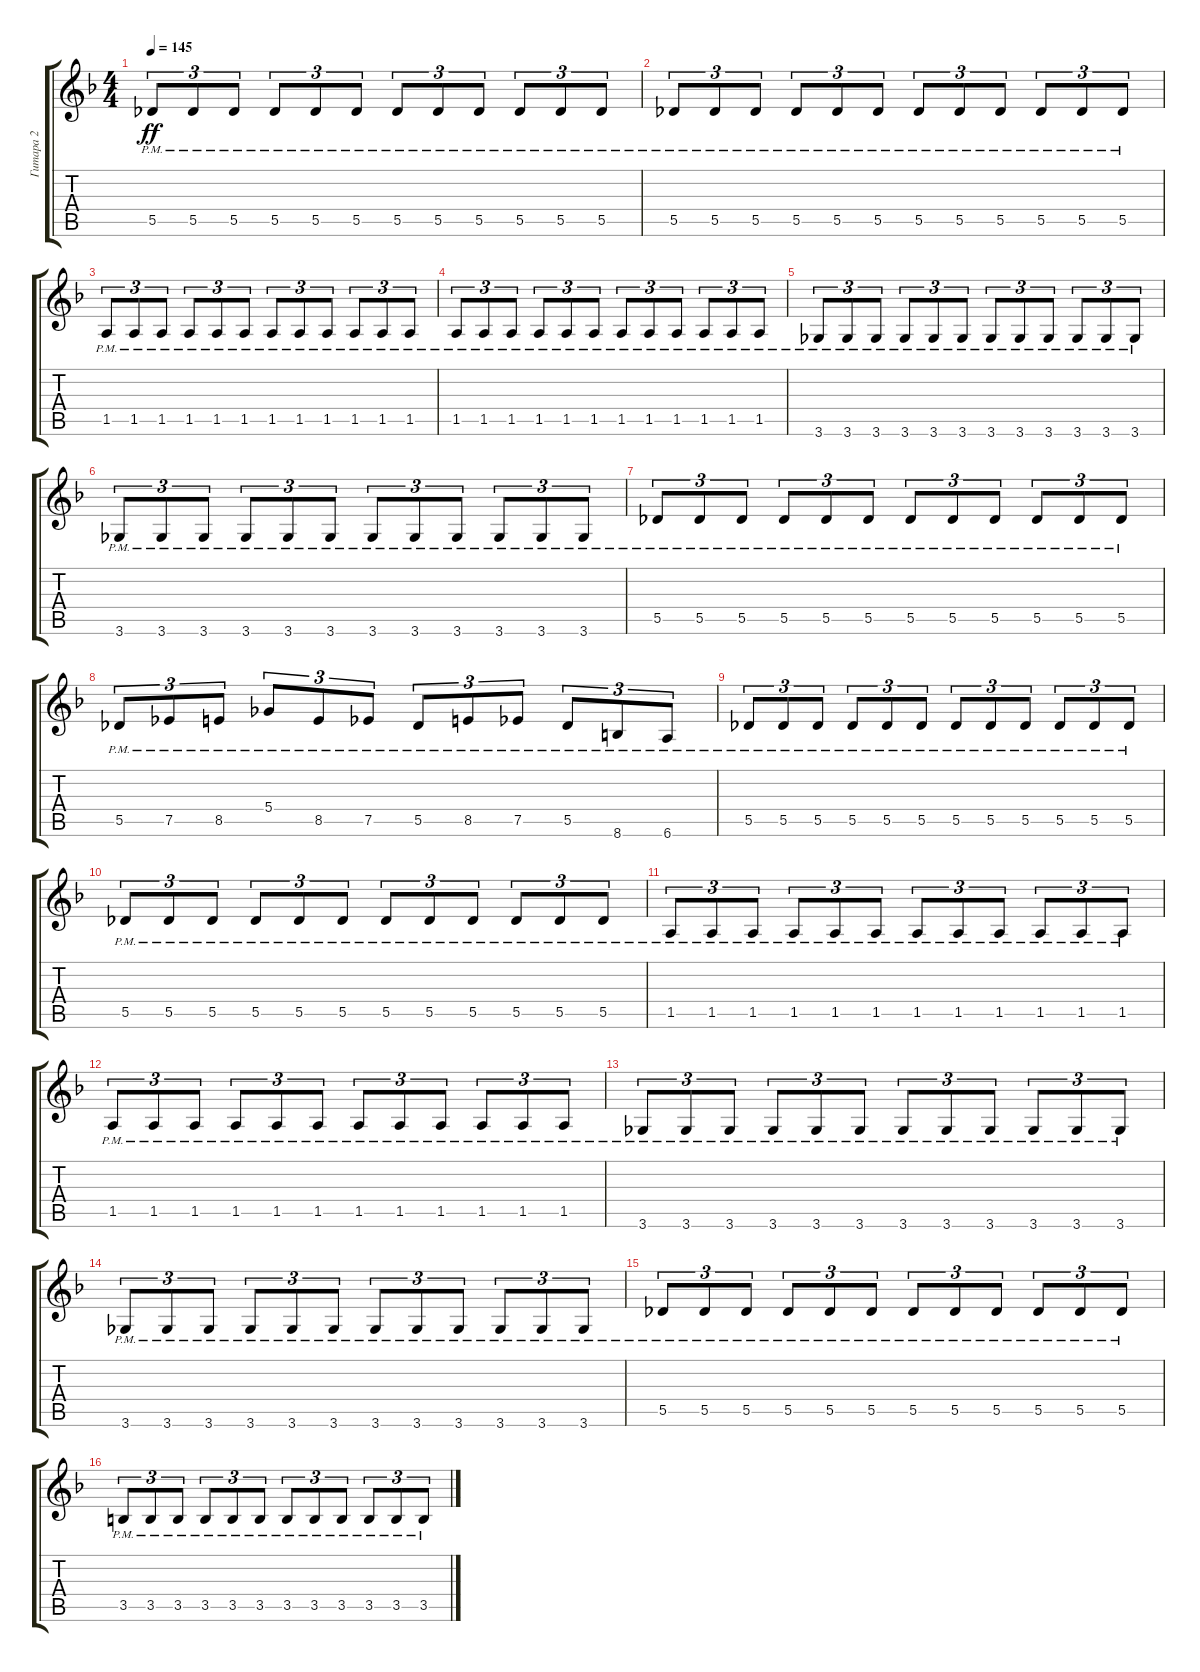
\track ("Гитара 2" "Гитара 2") {instrument distortionguitar}
\staff {score tabs}
\tuning (Eb4 Bb3 Gb3 Db3 Ab2 Eb2) {hide}
\ts (4 4)
\tempo 145
\clef g2
\ks dminor
5.5{pm}.8{tu (3 2) dy ff} 5.5{pm}.8{tu (3 2)} 5.5{pm}.8{tu (3 2)} 5.5{pm}.8{tu (3 2)} 5.5{pm}.8{tu (3 2)} 5.5{pm}.8{tu (3 2)} 5.5{pm}.8{tu (3 2)} 5.5{pm}.8{tu (3 2)} 5.5{pm}.8{tu (3 2)} 5.5{pm}.8{tu (3 2)} 5.5{pm}.8{tu (3 2)} 5.5{pm}.8{tu (3 2)} |
5.5{pm}.8{tu (3 2)} 5.5{pm}.8{tu (3 2)} 5.5{pm}.8{tu (3 2)} 5.5{pm}.8{tu (3 2)} 5.5{pm}.8{tu (3 2)} 5.5{pm}.8{tu (3 2)} 5.5{pm}.8{tu (3 2)} 5.5{pm}.8{tu (3 2)} 5.5{pm}.8{tu (3 2)} 5.5{pm}.8{tu (3 2)} 5.5{pm}.8{tu (3 2)} 5.5{pm}.8{tu (3 2)} |
1.5{pm}.8{tu (3 2)} 1.5{pm}.8{tu (3 2)} 1.5{pm}.8{tu (3 2)} 1.5{pm}.8{tu (3 2)} 1.5{pm}.8{tu (3 2)} 1.5{pm}.8{tu (3 2)} 1.5{pm}.8{tu (3 2)} 1.5{pm}.8{tu (3 2)} 1.5{pm}.8{tu (3 2)} 1.5{pm}.8{tu (3 2)} 1.5{pm}.8{tu (3 2)} 1.5{pm}.8{tu (3 2)} |
1.5{pm}.8{tu (3 2)} 1.5{pm}.8{tu (3 2)} 1.5{pm}.8{tu (3 2)} 1.5{pm}.8{tu (3 2)} 1.5{pm}.8{tu (3 2)} 1.5{pm}.8{tu (3 2)} 1.5{pm}.8{tu (3 2)} 1.5{pm}.8{tu (3 2)} 1.5{pm}.8{tu (3 2)} 1.5{pm}.8{tu (3 2)} 1.5{pm}.8{tu (3 2)} 1.5{pm}.8{tu (3 2)} |
3.6{pm}.8{tu (3 2)} 3.6{pm}.8{tu (3 2)} 3.6{pm}.8{tu (3 2)} 3.6{pm}.8{tu (3 2)} 3.6{pm}.8{tu (3 2)} 3.6{pm}.8{tu (3 2)} 3.6{pm}.8{tu (3 2)} 3.6{pm}.8{tu (3 2)} 3.6{pm}.8{tu (3 2)} 3.6{pm}.8{tu (3 2)} 3.6{pm}.8{tu (3 2)} 3.6{pm}.8{tu (3 2)} |
3.6{pm}.8{tu (3 2)} 3.6{pm}.8{tu (3 2)} 3.6{pm}.8{tu (3 2)} 3.6{pm}.8{tu (3 2)} 3.6{pm}.8{tu (3 2)} 3.6{pm}.8{tu (3 2)} 3.6{pm}.8{tu (3 2)} 3.6{pm}.8{tu (3 2)} 3.6{pm}.8{tu (3 2)} 3.6{pm}.8{tu (3 2)} 3.6{pm}.8{tu (3 2)} 3.6{pm}.8{tu (3 2)} |
5.5{pm}.8{tu (3 2)} 5.5{pm}.8{tu (3 2)} 5.5{pm}.8{tu (3 2)} 5.5{pm}.8{tu (3 2)} 5.5{pm}.8{tu (3 2)} 5.5{pm}.8{tu (3 2)} 5.5{pm}.8{tu (3 2)} 5.5{pm}.8{tu (3 2)} 5.5{pm}.8{tu (3 2)} 5.5{pm}.8{tu (3 2)} 5.5{pm}.8{tu (3 2)} 5.5{pm}.8{tu (3 2)} |
5.5{pm}.8{tu (3 2)} 7.5{pm}.8{tu (3 2)} 8.5{pm}.8{tu (3 2)} 5.4{pm}.8{tu (3 2)} 8.5{pm}.8{tu (3 2)} 7.5{pm}.8{tu (3 2)} 5.5{pm}.8{tu (3 2)} 8.5{pm}.8{tu (3 2)} 7.5{pm}.8{tu (3 2)} 5.5{pm}.8{tu (3 2)} 8.6{pm}.8{tu (3 2)} 6.6{pm}.8{tu (3 2)} |
5.5{pm}.8{tu (3 2)} 5.5{pm}.8{tu (3 2)} 5.5{pm}.8{tu (3 2)} 5.5{pm}.8{tu (3 2)} 5.5{pm}.8{tu (3 2)} 5.5{pm}.8{tu (3 2)} 5.5{pm}.8{tu (3 2)} 5.5{pm}.8{tu (3 2)} 5.5{pm}.8{tu (3 2)} 5.5{pm}.8{tu (3 2)} 5.5{pm}.8{tu (3 2)} 5.5{pm}.8{tu (3 2)} |
5.5{pm}.8{tu (3 2)} 5.5{pm}.8{tu (3 2)} 5.5{pm}.8{tu (3 2)} 5.5{pm}.8{tu (3 2)} 5.5{pm}.8{tu (3 2)} 5.5{pm}.8{tu (3 2)} 5.5{pm}.8{tu (3 2)} 5.5{pm}.8{tu (3 2)} 5.5{pm}.8{tu (3 2)} 5.5{pm}.8{tu (3 2)} 5.5{pm}.8{tu (3 2)} 5.5{pm}.8{tu (3 2)} |
1.5{pm}.8{tu (3 2)} 1.5{pm}.8{tu (3 2)} 1.5{pm}.8{tu (3 2)} 1.5{pm}.8{tu (3 2)} 1.5{pm}.8{tu (3 2)} 1.5{pm}.8{tu (3 2)} 1.5{pm}.8{tu (3 2)} 1.5{pm}.8{tu (3 2)} 1.5{pm}.8{tu (3 2)} 1.5{pm}.8{tu (3 2)} 1.5{pm}.8{tu (3 2)} 1.5{pm}.8{tu (3 2)} |
1.5{pm}.8{tu (3 2)} 1.5{pm}.8{tu (3 2)} 1.5{pm}.8{tu (3 2)} 1.5{pm}.8{tu (3 2)} 1.5{pm}.8{tu (3 2)} 1.5{pm}.8{tu (3 2)} 1.5{pm}.8{tu (3 2)} 1.5{pm}.8{tu (3 2)} 1.5{pm}.8{tu (3 2)} 1.5{pm}.8{tu (3 2)} 1.5{pm}.8{tu (3 2)} 1.5{pm}.8{tu (3 2)} |
3.6{pm}.8{tu (3 2)} 3.6{pm}.8{tu (3 2)} 3.6{pm}.8{tu (3 2)} 3.6{pm}.8{tu (3 2)} 3.6{pm}.8{tu (3 2)} 3.6{pm}.8{tu (3 2)} 3.6{pm}.8{tu (3 2)} 3.6{pm}.8{tu (3 2)} 3.6{pm}.8{tu (3 2)} 3.6{pm}.8{tu (3 2)} 3.6{pm}.8{tu (3 2)} 3.6{pm}.8{tu (3 2)} |
3.6{pm}.8{tu (3 2)} 3.6{pm}.8{tu (3 2)} 3.6{pm}.8{tu (3 2)} 3.6{pm}.8{tu (3 2)} 3.6{pm}.8{tu (3 2)} 3.6{pm}.8{tu (3 2)} 3.6{pm}.8{tu (3 2)} 3.6{pm}.8{tu (3 2)} 3.6{pm}.8{tu (3 2)} 3.6{pm}.8{tu (3 2)} 3.6{pm}.8{tu (3 2)} 3.6{pm}.8{tu (3 2)} |
5.5{pm}.8{tu (3 2)} 5.5{pm}.8{tu (3 2)} 5.5{pm}.8{tu (3 2)} 5.5{pm}.8{tu (3 2)} 5.5{pm}.8{tu (3 2)} 5.5{pm}.8{tu (3 2)} 5.5{pm}.8{tu (3 2)} 5.5{pm}.8{tu (3 2)} 5.5{pm}.8{tu (3 2)} 5.5{pm}.8{tu (3 2)} 5.5{pm}.8{tu (3 2)} 5.5{pm}.8{tu (3 2)} |
3.5{pm}.8{tu (3 2)} 3.5{pm}.8{tu (3 2)} 3.5{pm}.8{tu (3 2)} 3.5{pm}.8{tu (3 2)} 3.5{pm}.8{tu (3 2)} 3.5{pm}.8{tu (3 2)} 3.5{pm}.8{tu (3 2)} 3.5{pm}.8{tu (3 2)} 3.5{pm}.8{tu (3 2)} 3.5{pm}.8{tu (3 2)} 3.5{pm}.8{tu (3 2)} 3.5{pm}.8{tu (3 2)}
